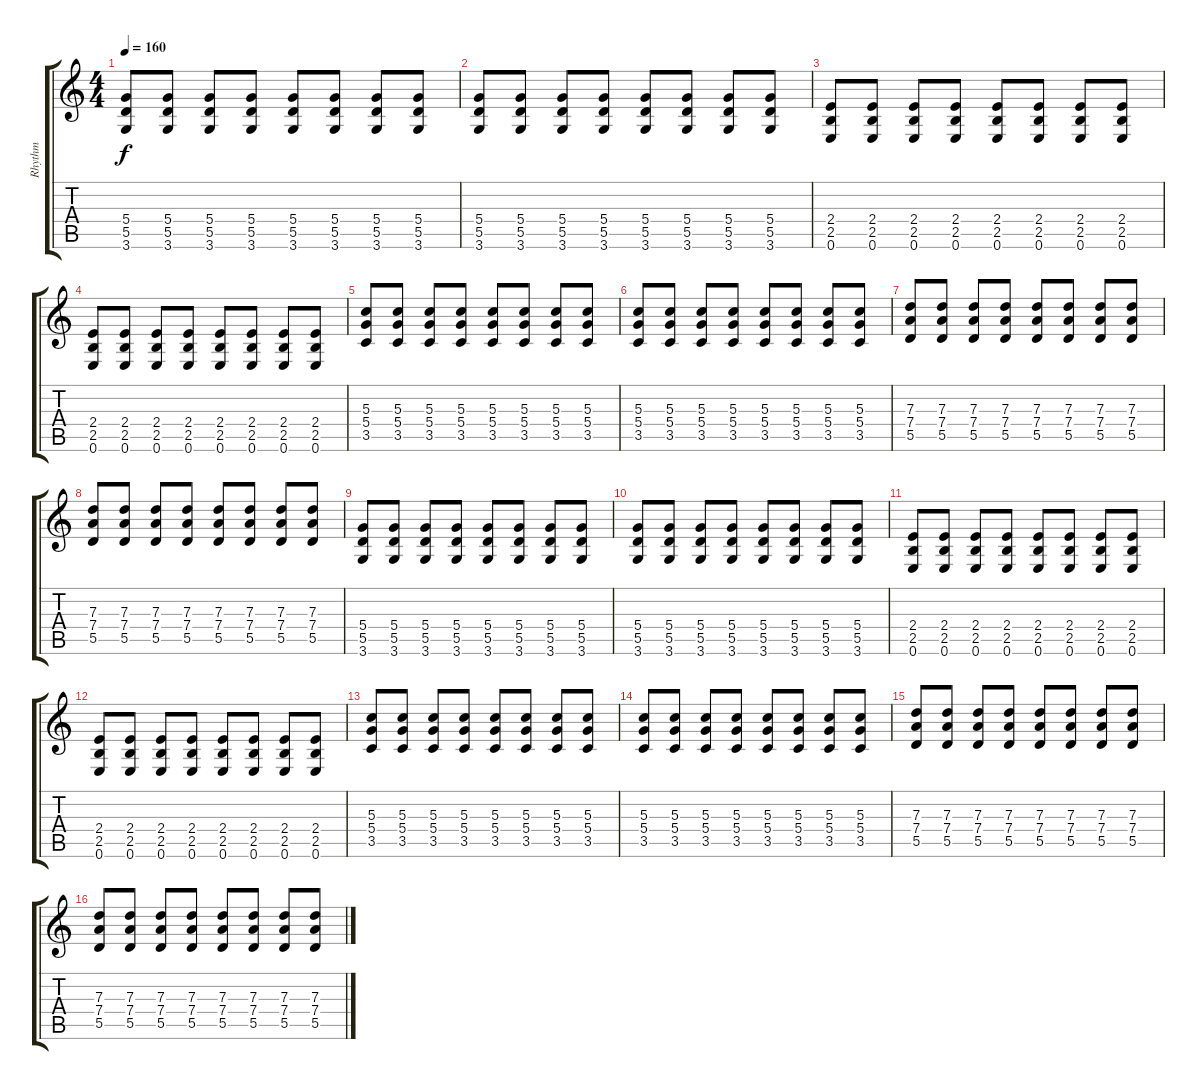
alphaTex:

\track ("Rhythm" "Rhythm") {instrument distortionguitar}
\staff {score tabs}
\tuning (E4 B3 G3 D3 A2 E2) {hide}
\ts (4 4)
\tempo 160
\clef g2
\ks c
(5.4 5.5 3.6).8{dy f} (5.4 5.5 3.6).8 (5.4 5.5 3.6).8 (5.4 5.5 3.6).8 (5.4 5.5 3.6).8 (5.4 5.5 3.6).8 (5.4 5.5 3.6).8 (5.4 5.5 3.6).8 |
(5.4 5.5 3.6).8 (5.4 5.5 3.6).8 (5.4 5.5 3.6).8 (5.4 5.5 3.6).8 (5.4 5.5 3.6).8 (5.4 5.5 3.6).8 (5.4 5.5 3.6).8 (5.4 5.5 3.6).8 |
(2.4 2.5 0.6).8 (2.4 2.5 0.6).8 (2.4 2.5 0.6).8 (2.4 2.5 0.6).8 (2.4 2.5 0.6).8 (2.4 2.5 0.6).8 (2.4 2.5 0.6).8 (2.4 2.5 0.6).8 |
(2.4 2.5 0.6).8 (2.4 2.5 0.6).8 (2.4 2.5 0.6).8 (2.4 2.5 0.6).8 (2.4 2.5 0.6).8 (2.4 2.5 0.6).8 (2.4 2.5 0.6).8 (2.4 2.5 0.6).8 |
(5.3 5.4 3.5).8 (5.3 5.4 3.5).8 (5.3 5.4 3.5).8 (5.3 5.4 3.5).8 (5.3 5.4 3.5).8 (5.3 5.4 3.5).8 (5.3 5.4 3.5).8 (5.3 5.4 3.5).8 |
(5.3 5.4 3.5).8 (5.3 5.4 3.5).8 (5.3 5.4 3.5).8 (5.3 5.4 3.5).8 (5.3 5.4 3.5).8 (5.3 5.4 3.5).8 (5.3 5.4 3.5).8 (5.3 5.4 3.5).8 |
(7.3 7.4 5.5).8 (7.3 7.4 5.5).8 (7.3 7.4 5.5).8 (7.3 7.4 5.5).8 (7.3 7.4 5.5).8 (7.3 7.4 5.5).8 (7.3 7.4 5.5).8 (7.3 7.4 5.5).8 |
(7.3 7.4 5.5).8 (7.3 7.4 5.5).8 (7.3 7.4 5.5).8 (7.3 7.4 5.5).8 (7.3 7.4 5.5).8 (7.3 7.4 5.5).8 (7.3 7.4 5.5).8 (7.3 7.4 5.5).8 |
(5.4 5.5 3.6).8 (5.4 5.5 3.6).8 (5.4 5.5 3.6).8 (5.4 5.5 3.6).8 (5.4 5.5 3.6).8 (5.4 5.5 3.6).8 (5.4 5.5 3.6).8 (5.4 5.5 3.6).8 |
(5.4 5.5 3.6).8 (5.4 5.5 3.6).8 (5.4 5.5 3.6).8 (5.4 5.5 3.6).8 (5.4 5.5 3.6).8 (5.4 5.5 3.6).8 (5.4 5.5 3.6).8 (5.4 5.5 3.6).8 |
(2.4 2.5 0.6).8 (2.4 2.5 0.6).8 (2.4 2.5 0.6).8 (2.4 2.5 0.6).8 (2.4 2.5 0.6).8 (2.4 2.5 0.6).8 (2.4 2.5 0.6).8 (2.4 2.5 0.6).8 |
(2.4 2.5 0.6).8 (2.4 2.5 0.6).8 (2.4 2.5 0.6).8 (2.4 2.5 0.6).8 (2.4 2.5 0.6).8 (2.4 2.5 0.6).8 (2.4 2.5 0.6).8 (2.4 2.5 0.6).8 |
(5.3 5.4 3.5).8 (5.3 5.4 3.5).8 (5.3 5.4 3.5).8 (5.3 5.4 3.5).8 (5.3 5.4 3.5).8 (5.3 5.4 3.5).8 (5.3 5.4 3.5).8 (5.3 5.4 3.5).8 |
(5.3 5.4 3.5).8 (5.3 5.4 3.5).8 (5.3 5.4 3.5).8 (5.3 5.4 3.5).8 (5.3 5.4 3.5).8 (5.3 5.4 3.5).8 (5.3 5.4 3.5).8 (5.3 5.4 3.5).8 |
(7.3 7.4 5.5).8 (7.3 7.4 5.5).8 (7.3 7.4 5.5).8 (7.3 7.4 5.5).8 (7.3 7.4 5.5).8 (7.3 7.4 5.5).8 (7.3 7.4 5.5).8 (7.3 7.4 5.5).8 |
(7.3 7.4 5.5).8 (7.3 7.4 5.5).8 (7.3 7.4 5.5).8 (7.3 7.4 5.5).8 (7.3 7.4 5.5).8 (7.3 7.4 5.5).8 (7.3 7.4 5.5).8 (7.3 7.4 5.5).8
